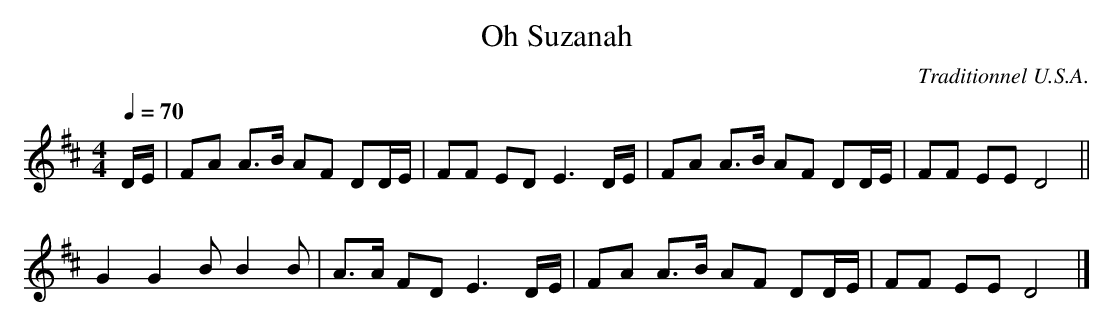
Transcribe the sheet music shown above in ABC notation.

X:1     %Music
T:Oh Suzanah     %Tune name
C:Traditionnel U.S.A.     %Tune composer
Q:1/4=70     %Tempo
V:1     %
     %!STAVE 0 '' @
     %!INSTR 'Piano 1' 1 0 @
[|
M:4/4     %Meter
L:1/8     %
K:D
D/E/ |FA A3/2B/ AF DD/E/ |FF ED E3 D/E/ |FA A3/2B/ AF DD/E/ |FF EE D4 ||
G2 G2 B B2 B |A3/2A/ FD E3 D/E/ |FA A3/2B/ AF DD/E/ |FF EE D4 |]
     %End of file
